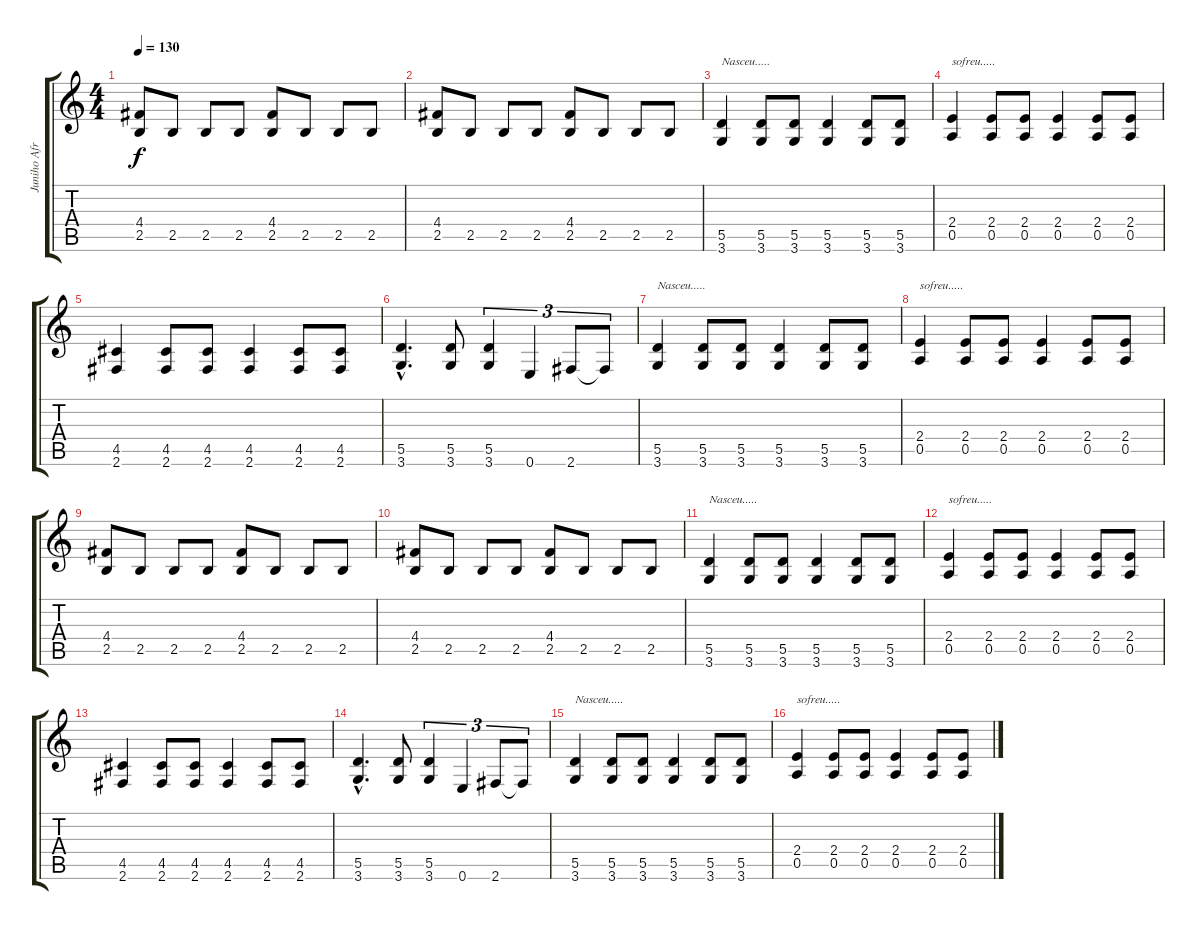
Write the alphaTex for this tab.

\track ("Juniho Afran " "Juniho Afr") {instrument distortionguitar}
\staff {score tabs}
\tuning (E4 B3 G3 D3 A2 E2) {hide}
\ts (4 4)
\tempo 130
\clef g2
\ks c
(4.4 2.5).8{dy f} 2.5.8 2.5.8 2.5.8 (4.4 2.5).8 2.5.8 2.5.8 2.5.8 |
(4.4 2.5).8 2.5.8 2.5.8 2.5.8 (4.4 2.5).8 2.5.8 2.5.8 2.5.8 |
(5.5 3.6).4{txt "Nasceu....."} (5.5 3.6).8 (5.5 3.6).8 (5.5 3.6).4 (5.5 3.6).8 (5.5 3.6).8 |
(2.4 0.5).4{txt "sofreu....."} (2.4 0.5).8 (2.4 0.5).8 (2.4 0.5).4 (2.4 0.5).8 (2.4 0.5).8 |
(4.5 2.6).4 (4.5 2.6).8 (4.5 2.6).8 (4.5 2.6).4 (4.5 2.6).8 (4.5 2.6).8 |
(5.5{hac} 3.6{hac}).4{d} (5.5 3.6).8 (5.5 3.6).4{tu (3 2)} 0.6.4{tu (3 2)} 2.6.8{tu (3 2)} 2.6{t}.8{tu (3 2)} |
(5.5 3.6).4{txt "Nasceu....."} (5.5 3.6).8 (5.5 3.6).8 (5.5 3.6).4 (5.5 3.6).8 (5.5 3.6).8 |
(2.4 0.5).4{txt "sofreu....."} (2.4 0.5).8 (2.4 0.5).8 (2.4 0.5).4 (2.4 0.5).8 (2.4 0.5).8 |
(4.4 2.5).8 2.5.8 2.5.8 2.5.8 (4.4 2.5).8 2.5.8 2.5.8 2.5.8 |
(4.4 2.5).8 2.5.8 2.5.8 2.5.8 (4.4 2.5).8 2.5.8 2.5.8 2.5.8 |
(5.5 3.6).4{txt "Nasceu....."} (5.5 3.6).8 (5.5 3.6).8 (5.5 3.6).4 (5.5 3.6).8 (5.5 3.6).8 |
(2.4 0.5).4{txt "sofreu....."} (2.4 0.5).8 (2.4 0.5).8 (2.4 0.5).4 (2.4 0.5).8 (2.4 0.5).8 |
(4.5 2.6).4 (4.5 2.6).8 (4.5 2.6).8 (4.5 2.6).4 (4.5 2.6).8 (4.5 2.6).8 |
(5.5{hac} 3.6{hac}).4{d} (5.5 3.6).8 (5.5 3.6).4{tu (3 2)} 0.6.4{tu (3 2)} 2.6.8{tu (3 2)} 2.6{t}.8{tu (3 2)} |
(5.5 3.6).4{txt "Nasceu....."} (5.5 3.6).8 (5.5 3.6).8 (5.5 3.6).4 (5.5 3.6).8 (5.5 3.6).8 |
(2.4 0.5).4{txt "sofreu....."} (2.4 0.5).8 (2.4 0.5).8 (2.4 0.5).4 (2.4 0.5).8 (2.4 0.5).8
